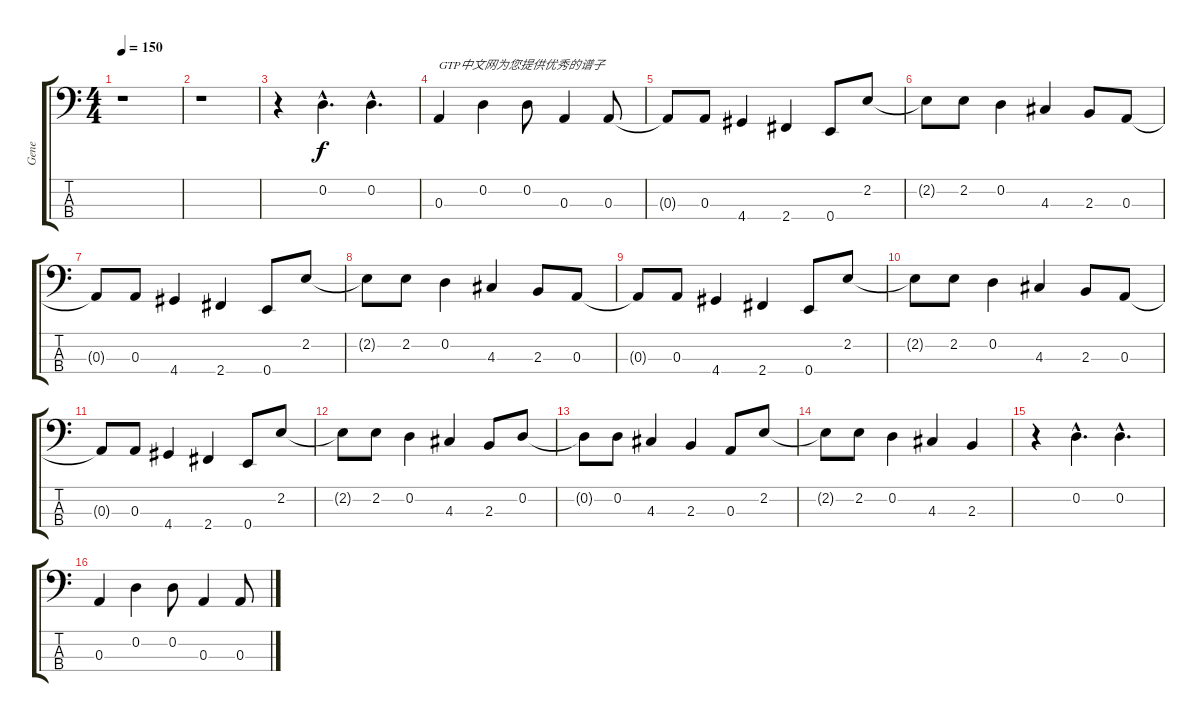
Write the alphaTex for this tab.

\track ("Gene" "Gene") {instrument electricbasspick}
\staff {score tabs}
\tuning (G2 D2 A1 E1) {hide}
\ts (4 4)
\tempo 150
\clef f4
\ks c
r.1{dy f instrument electricbasspick} |
r.1 |
r.4 0.2{hac}.4{d} 0.2{hac}.4{d} |
0.3.4{txt "GTP中文网为您提供优秀的谱子"} 0.2.4 0.2.8 0.3.4 0.3.8 |
0.3{t}.8 0.3.8 4.4.4 2.4.4 0.4.8 2.2.8 |
2.2{t}.8 2.2.8 0.2.4 4.3.4 2.3.8 0.3.8 |
0.3{t}.8 0.3.8 4.4.4 2.4.4 0.4.8 2.2.8 |
2.2{t}.8 2.2.8 0.2.4 4.3.4 2.3.8 0.3.8 |
0.3{t}.8 0.3.8 4.4.4 2.4.4 0.4.8 2.2.8 |
2.2{t}.8 2.2.8 0.2.4 4.3.4 2.3.8 0.3.8 |
0.3{t}.8 0.3.8 4.4.4 2.4.4 0.4.8 2.2.8 |
2.2{t}.8 2.2.8 0.2.4 4.3.4 2.3.8 0.2.8 |
0.2{t}.8 0.2.8 4.3.4 2.3.4 0.3.8 2.2.8 |
2.2{t}.8 2.2.8 0.2.4 4.3.4 2.3.4 |
r.4 0.2{hac}.4{d} 0.2{hac}.4{d} |
0.3.4 0.2.4 0.2.8 0.3.4 0.3.8
